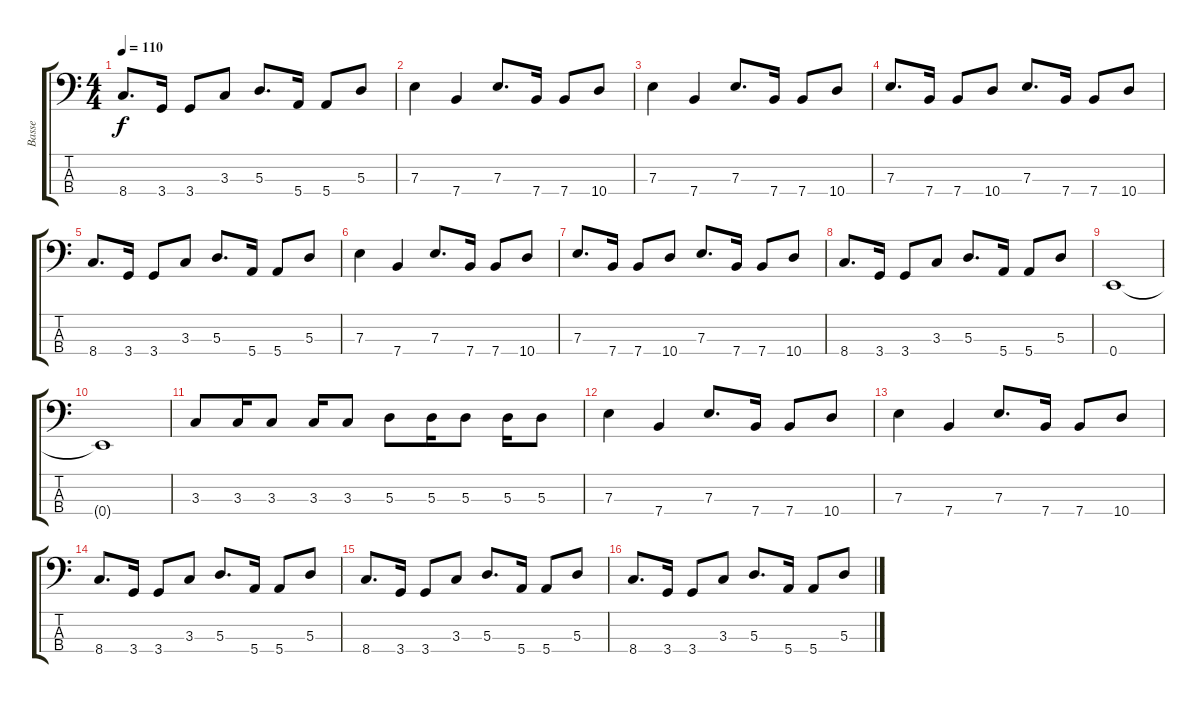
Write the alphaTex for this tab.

\track ("Basse" "Basse") {instrument electricbassfinger}
\staff {score tabs}
\tuning (G2 D2 A1 E1) {hide}
\ts (4 4)
\tempo 110
\clef f4
\ks c
8.4.8{d dy f} 3.4.16 3.4.8 3.3.8 5.3.8{d} 5.4.16 5.4.8 5.3.8 |
7.3.4 7.4.4 7.3.8{d} 7.4.16 7.4.8 10.4.8 |
7.3.4 7.4.4 7.3.8{d} 7.4.16 7.4.8 10.4.8 |
7.3.8{d} 7.4.16 7.4.8 10.4.8 7.3.8{d} 7.4.16 7.4.8 10.4.8 |
8.4.8{d} 3.4.16 3.4.8 3.3.8 5.3.8{d} 5.4.16 5.4.8 5.3.8 |
7.3.4 7.4.4 7.3.8{d} 7.4.16 7.4.8 10.4.8 |
7.3.8{d} 7.4.16 7.4.8 10.4.8 7.3.8{d} 7.4.16 7.4.8 10.4.8 |
8.4.8{d} 3.4.16 3.4.8 3.3.8 5.3.8{d} 5.4.16 5.4.8 5.3.8 |
0.4.1 |
0.4{t}.1 |
3.3.8 3.3.16 3.3.8 3.3.16 3.3.8 5.3.8 5.3.16 5.3.8 5.3.16 5.3.8 |
7.3.4 7.4.4 7.3.8{d} 7.4.16 7.4.8 10.4.8 |
7.3.4 7.4.4 7.3.8{d} 7.4.16 7.4.8 10.4.8 |
8.4.8{d} 3.4.16 3.4.8 3.3.8 5.3.8{d} 5.4.16 5.4.8 5.3.8 |
8.4.8{d} 3.4.16 3.4.8 3.3.8 5.3.8{d} 5.4.16 5.4.8 5.3.8 |
8.4.8{d} 3.4.16 3.4.8 3.3.8 5.3.8{d} 5.4.16 5.4.8 5.3.8
